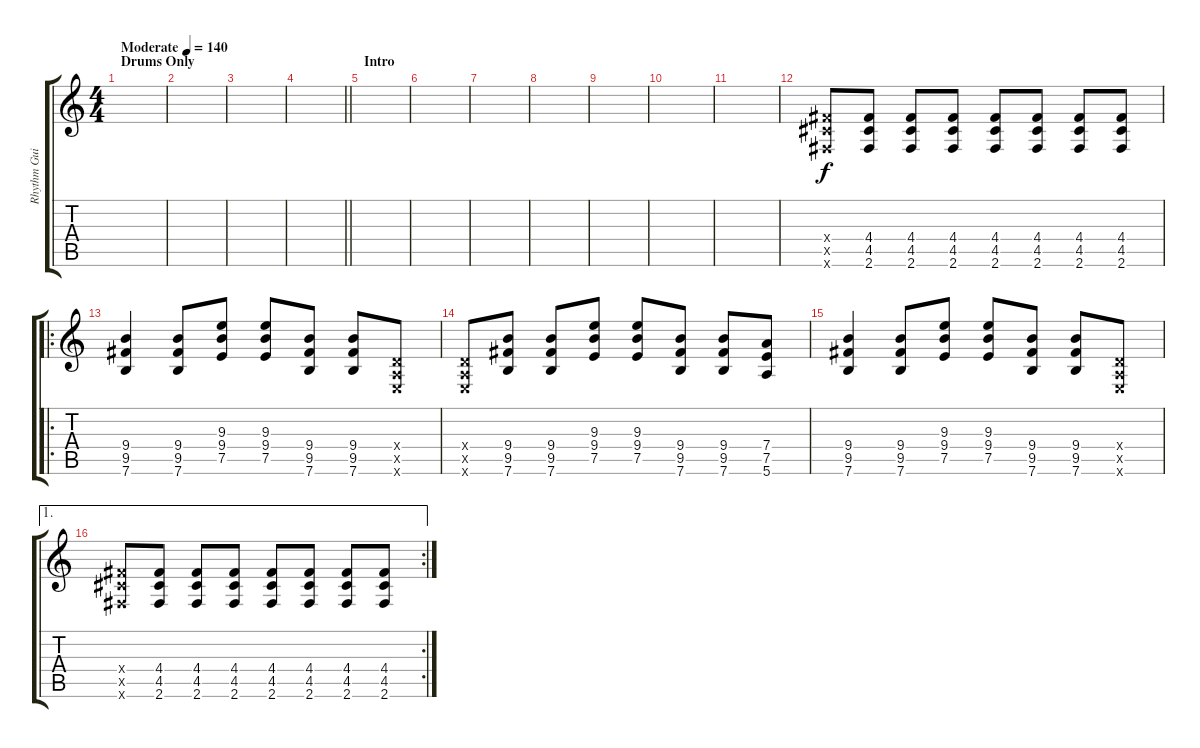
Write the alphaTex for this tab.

\track ("Rhythm Guitar" "Rhythm Gui") {instrument overdrivenguitar}
\staff {score tabs}
\tuning (E4 B3 G3 D3 A2 E2) {hide}
\ts (4 4)
\section ("" "Drums Only")
\tempo (140 "Moderate")
\clef g2
\ks c
|
|
|
\barLineRight lightlight
|
\section ("" "Intro")
|
|
|
|
|
|
|
(4.4{x} 4.5{x} 2.6{x}).8{volume 13 balance 8} (4.4 4.5 2.6).8 (4.4 4.5 2.6).8 (4.4 4.5 2.6).8 (4.4 4.5 2.6).8 (4.4 4.5 2.6).8 (4.4 4.5 2.6).8 (4.4 4.5 2.6).8 |
\ro
(9.4 9.5 7.6).4 (9.4 9.5 7.6).8 (9.3 9.4 7.5).8 (9.3 9.4 7.5).8 (9.4 9.5 7.6).8 (9.4 9.5 7.6).8 (0.4{x} 0.5{x} 0.6{x}).8 |
(0.4{x} 0.5{x} 0.6{x}).8 (9.4 9.5 7.6).8 (9.4 9.5 7.6).8 (9.3 9.4 7.5).8 (9.3 9.4 7.5).8 (9.4 9.5 7.6).8 (9.4 9.5 7.6).8 (7.4 7.5 5.6).8 |
(9.4 9.5 7.6).4 (9.4 9.5 7.6).8 (9.3 9.4 7.5).8 (9.3 9.4 7.5).8 (9.4 9.5 7.6).8 (9.4 9.5 7.6).8 (0.4{x} 0.5{x} 0.6{x}).8 |
\ae 1
\rc 2
(4.4{x} 4.5{x} 2.6{x}).8 (4.4 4.5 2.6).8 (4.4 4.5 2.6).8 (4.4 4.5 2.6).8 (4.4 4.5 2.6).8 (4.4 4.5 2.6).8 (4.4 4.5 2.6).8 (4.4 4.5 2.6).8
